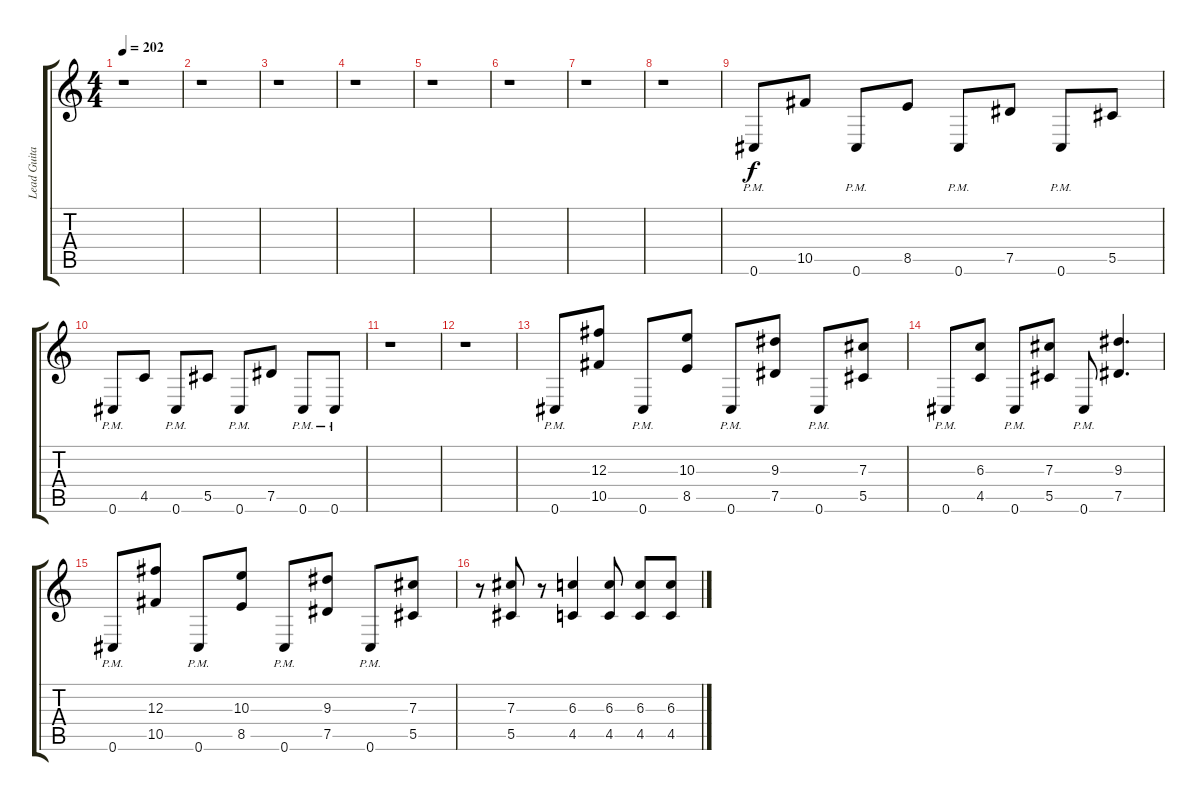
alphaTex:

\track ("Lead Guitar " "Lead Guita") {instrument distortionguitar}
\staff {score tabs}
\tuning (Eb4 Bb3 Gb3 Db3 Ab2 Db2) {hide}
\ts (4 4)
\tempo 202
\clef g2
\ks c
r.1{dy f} |
r.1 |
r.1 |
r.1 |
r.1 |
r.1 |
r.1 |
r.1 |
0.6{pm}.8 10.5.8 0.6{pm}.8 8.5.8 0.6{pm}.8 7.5.8 0.6{pm}.8 5.5.8 |
0.6{pm}.8 4.5.8 0.6{pm}.8 5.5.8 0.6{pm}.8 7.5.8 0.6{pm}.8 0.6{pm}.8 |
r.1 |
r.1 |
0.6{pm}.8 (12.3 10.5).8 0.6{pm}.8 (10.3 8.5).8 0.6{pm}.8 (9.3 7.5).8 0.6{pm}.8 (7.3 5.5).8 |
0.6{pm}.8 (6.3 4.5).8 0.6{pm}.8 (7.3 5.5).8 0.6{pm}.8 (9.3 7.5).4{d} |
0.6{pm}.8 (12.3 10.5).8 0.6{pm}.8 (10.3 8.5).8 0.6{pm}.8 (9.3 7.5).8 0.6{pm}.8 (7.3 5.5).8 |
r.8 (7.3 5.5).8 r.8 (6.3 4.5).4 (6.3 4.5).8 (6.3 4.5).8 (6.3 4.5).8
